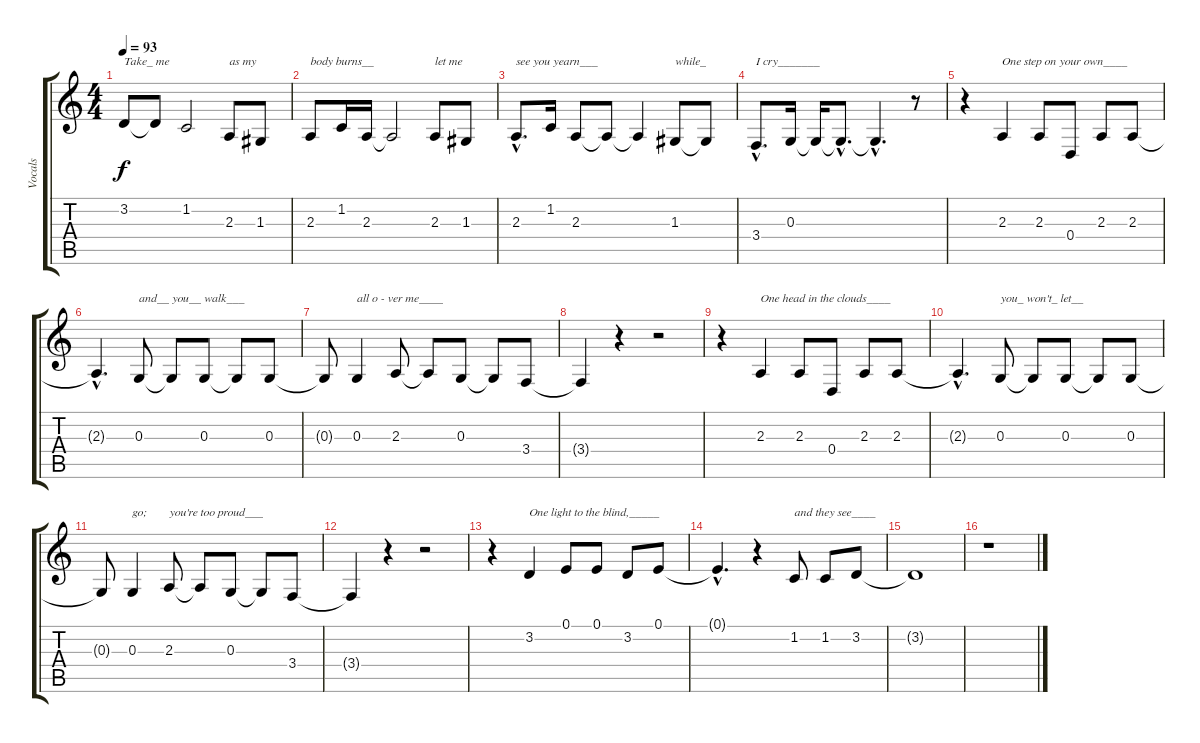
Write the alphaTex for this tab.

\track ("Vocals" "Vocals") {instrument trumpet}
\staff {score tabs}
\tuning (E4 B3 G3 D3 A2 E2) {hide}
\ts (4 4)
\tempo 93
\clef g2
\ks c
3.2.8{txt "Take_ me" dy f} 3.2{t}.8 1.2.2 2.3.8{txt "as my"} 1.3.8 |
2.3.8{txt "body burns__"} 1.2.16 2.3.16 2.3{t}.2 2.3.8{txt "let me"} 1.3.8 |
2.3{hac}.8{d txt "see you yearn___"} 1.2.16 2.3.8 2.3{t}.8 2.3{t}.4 1.3.8{txt "while_"} 1.3{t}.8 |
3.4{hac}.8{d txt "I cry_______"} 0.3.16 0.3{t}.16 0.3{hac t}.8{d} 0.3{hac t}.4{d} r.8 |
r.4 2.3.4{txt "One step on your own____"} 2.3.8 0.4.8 2.3.8 2.3.8 |
2.3{hac t}.4{d} 0.3.8{txt "and__ you__ walk___"} 0.3{t}.8 0.3.8 0.3{t}.8 0.3.8 |
0.3{t}.8 0.3.4{txt "all o - ver me____"} 2.3.8 2.3{t}.8 0.3.8 0.3{t}.8 3.4.8 |
3.4{t}.4 r.4 r.2 |
r.4 2.3.4{txt "One head in the clouds____"} 2.3.8 0.4.8 2.3.8 2.3.8 |
2.3{hac t}.4{d} 0.3.8{txt "you_ won't_ let__"} 0.3{t}.8 0.3.8 0.3{t}.8 0.3.8 |
0.3{t}.8 0.3.4{txt "go;"} 2.3.8{txt "you're too proud___"} 2.3{t}.8 0.3.8 0.3{t}.8 3.4.8 |
3.4{t}.4 r.4 r.2 |
r.4 3.2.4{txt "One light to the blind,_____"} 0.1.8 0.1.8 3.2.8 0.1.8 |
0.1{hac t}.4{d} r.4 1.2.8{txt "and they see____"} 1.2.8 3.2.8 |
3.2{t}.1 |
r.1
